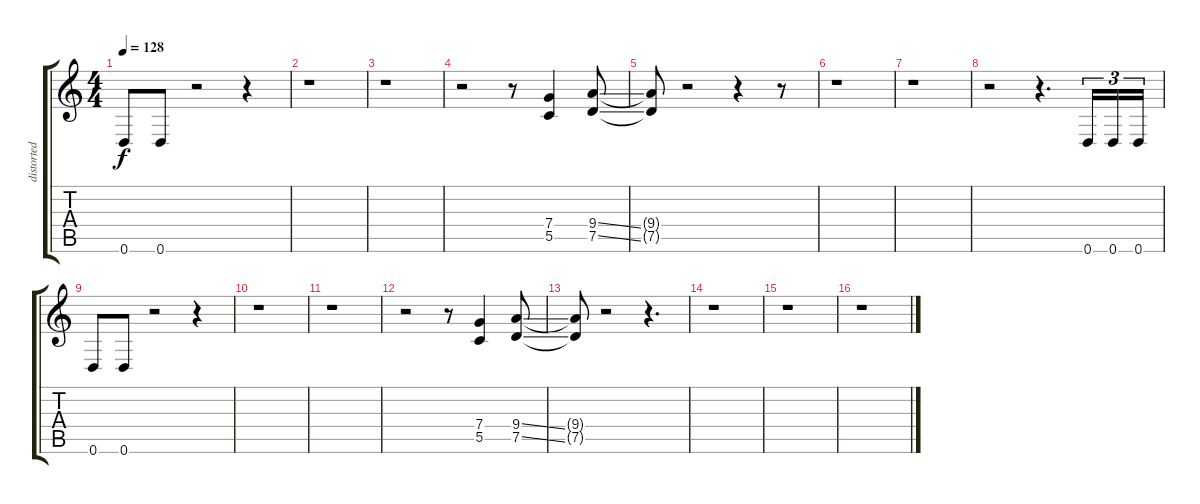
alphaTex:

\track ("distorted guitar 2" "distorted ") {instrument distortionguitar}
\staff {score tabs}
\tuning (D4 A3 F3 C3 G2 D2) {hide}
\ts (4 4)
\tempo 128
\clef g2
\ks c
0.6.8{dy f} 0.6.8 r.2 r.4 |
r.1 |
r.1 |
r.2 r.8 (7.4 5.5).4 (9.4{ss} 7.5{ss}).8 |
(9.4{t} 7.5{t}).8 r.2 r.4 r.8 |
r.1 |
r.1 |
r.2 r.4{d} 0.6.16{tu (3 2)} 0.6.16{tu (3 2)} 0.6.16{tu (3 2)} |
0.6.8 0.6.8 r.2 r.4 |
r.1 |
r.1 |
r.2 r.8 (7.4 5.5).4 (9.4{ss} 7.5{ss}).8 |
(9.4{t} 7.5{t}).8 r.2 r.4{d} |
r.1 |
r.1 |
r.1
